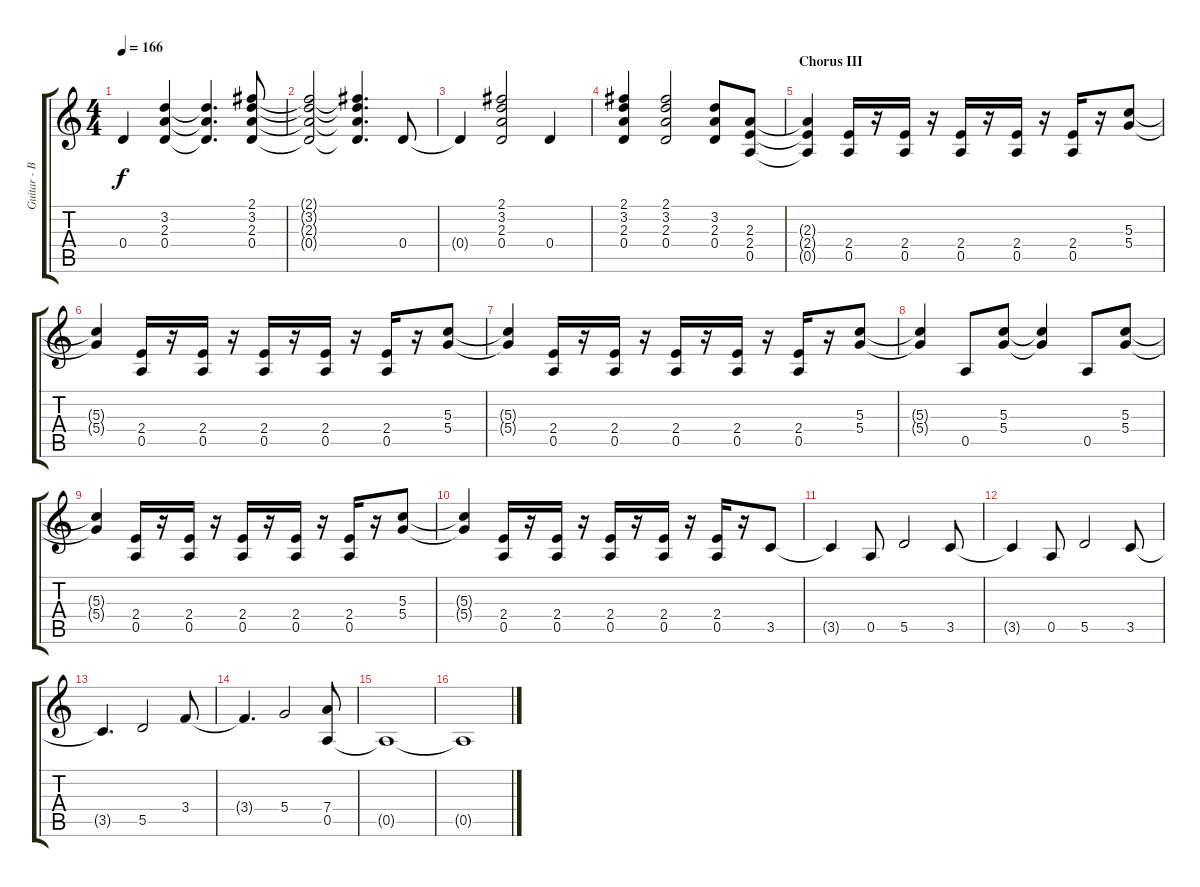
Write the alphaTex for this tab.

\track ("Guitar - Blackmore" "Guitar - B") {instrument distortionguitar}
\staff {score tabs}
\tuning (E4 B3 G3 D3 A2 E2) {hide}
\ts (4 4)
\tempo 166
\clef g2
\ks c
0.4.4{dy f} (3.2 2.3 0.4).4 (3.2{t} 2.3{t} 0.4{t}).4{d} (2.1 3.2 2.3 0.4).8 |
(2.1{t} 3.2{t} 2.3{t} 0.4{t}).2 (2.1{t} 3.2{t} 2.3{t} 0.4{t}).4{d} 0.4.8 |
0.4{t}.4 (2.1 3.2 2.3 0.4).2 0.4.4 |
(2.1 3.2 2.3 0.4).4 (2.1 3.2 2.3 0.4).2 (3.2 2.3 0.4).8 (2.3 2.4 0.5).8 |
\section ("" "Chorus III")
(2.3{t} 2.4{t} 0.5{t}).4 (2.4 0.5).16 r.16 (2.4 0.5).16 r.16 (2.4 0.5).16 r.16 (2.4 0.5).16 r.16 (2.4 0.5).16 r.16 (5.3 5.4).8 |
(5.3{t} 5.4{t}).4 (2.4 0.5).16 r.16 (2.4 0.5).16 r.16 (2.4 0.5).16 r.16 (2.4 0.5).16 r.16 (2.4 0.5).16 r.16 (5.3 5.4).8 |
(5.3{t} 5.4{t}).4 (2.4 0.5).16 r.16 (2.4 0.5).16 r.16 (2.4 0.5).16 r.16 (2.4 0.5).16 r.16 (2.4 0.5).16 r.16 (5.3 5.4).8 |
(5.3{t} 5.4{t}).4 0.5.8 (5.3 5.4).8 (5.3{t} 5.4{t}).4 0.5.8 (5.3 5.4).8 |
(5.3{t} 5.4{t}).4 (2.4 0.5).16 r.16 (2.4 0.5).16 r.16 (2.4 0.5).16 r.16 (2.4 0.5).16 r.16 (2.4 0.5).16 r.16 (5.3 5.4).8 |
(5.3{t} 5.4{t}).4 (2.4 0.5).16 r.16 (2.4 0.5).16 r.16 (2.4 0.5).16 r.16 (2.4 0.5).16 r.16 (2.4 0.5).16 r.16 3.5.8 |
3.5{t}.4 0.5.8 5.5.2 3.5.8 |
3.5{t}.4 0.5.8 5.5.2 3.5.8 |
3.5{t}.4{d} 5.5.2 3.4.8 |
3.4{t}.4{d} 5.4.2 (7.4 0.5).8 |
0.5{t}.1 |
0.5{t}.1
